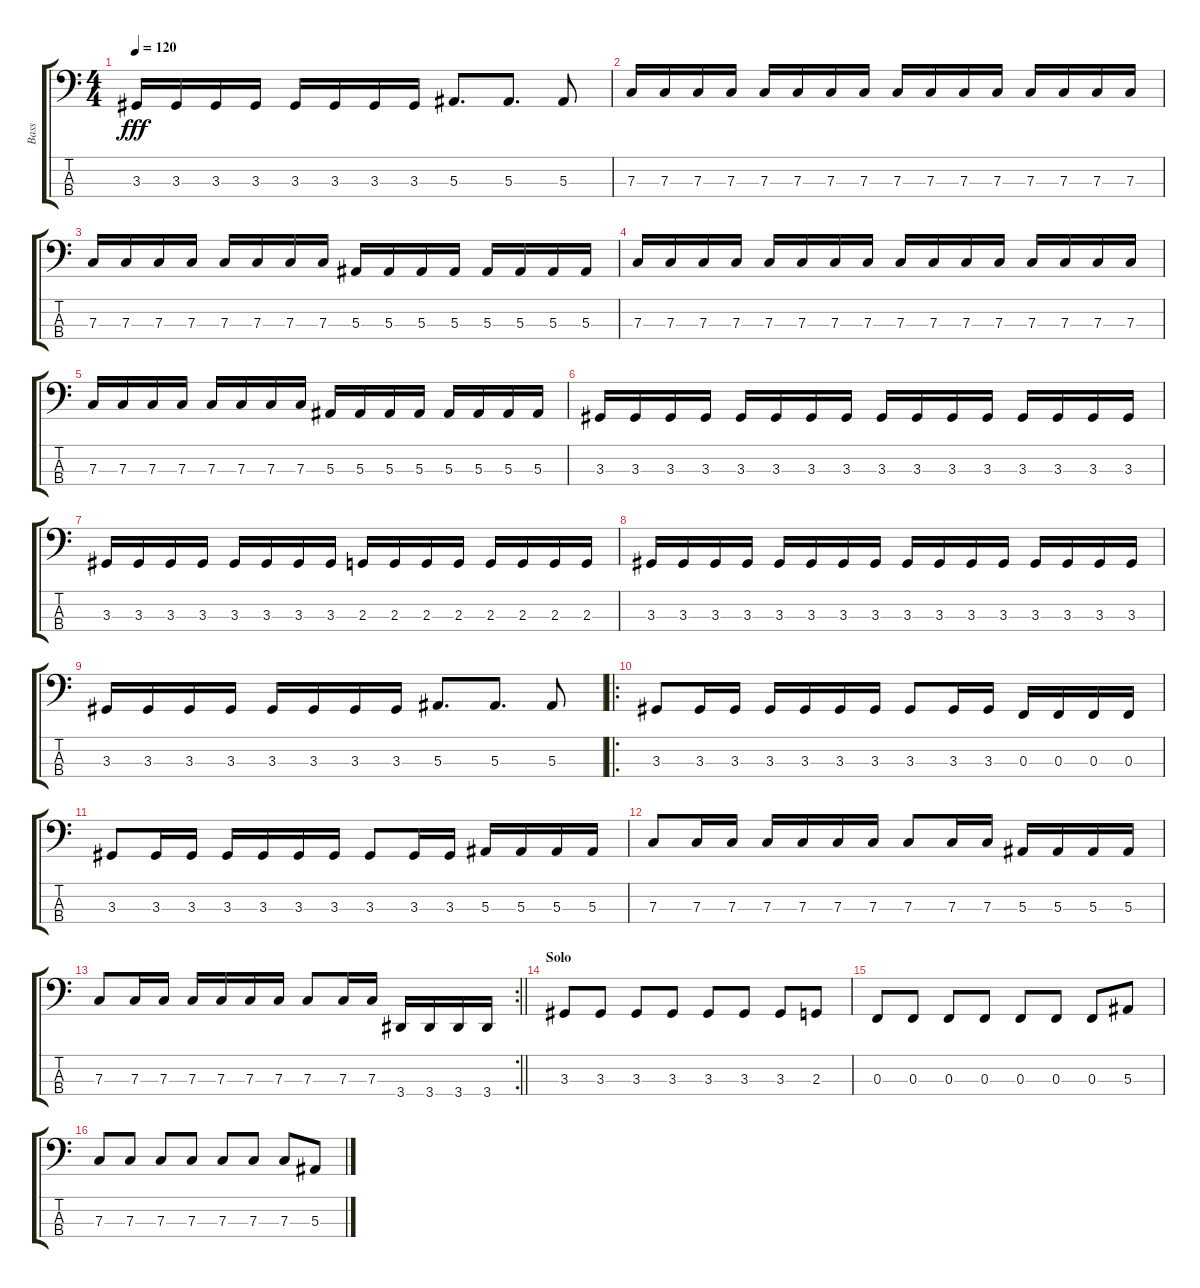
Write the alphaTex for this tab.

\track ("Bass" "Bass") {instrument electricbassfinger}
\staff {score tabs}
\tuning (Eb2 Bb1 F1 C1) {hide}
\ts (4 4)
\tempo 120
\clef f4
\ks c
3.3.16{dy fff} 3.3.16 3.3.16 3.3.16 3.3.16 3.3.16 3.3.16 3.3.16 5.3.8{d} 5.3.8{d} 5.3.8 |
7.3.16 7.3.16 7.3.16 7.3.16 7.3.16 7.3.16 7.3.16 7.3.16 7.3.16 7.3.16 7.3.16 7.3.16 7.3.16 7.3.16 7.3.16 7.3.16 |
7.3.16 7.3.16 7.3.16 7.3.16 7.3.16 7.3.16 7.3.16 7.3.16 5.3.16 5.3.16 5.3.16 5.3.16 5.3.16 5.3.16 5.3.16 5.3.16 |
7.3.16 7.3.16 7.3.16 7.3.16 7.3.16 7.3.16 7.3.16 7.3.16 7.3.16 7.3.16 7.3.16 7.3.16 7.3.16 7.3.16 7.3.16 7.3.16 |
7.3.16 7.3.16 7.3.16 7.3.16 7.3.16 7.3.16 7.3.16 7.3.16 5.3.16 5.3.16 5.3.16 5.3.16 5.3.16 5.3.16 5.3.16 5.3.16 |
3.3.16 3.3.16 3.3.16 3.3.16 3.3.16 3.3.16 3.3.16 3.3.16 3.3.16 3.3.16 3.3.16 3.3.16 3.3.16 3.3.16 3.3.16 3.3.16 |
3.3.16 3.3.16 3.3.16 3.3.16 3.3.16 3.3.16 3.3.16 3.3.16 2.3.16 2.3.16 2.3.16 2.3.16 2.3.16 2.3.16 2.3.16 2.3.16 |
3.3.16 3.3.16 3.3.16 3.3.16 3.3.16 3.3.16 3.3.16 3.3.16 3.3.16 3.3.16 3.3.16 3.3.16 3.3.16 3.3.16 3.3.16 3.3.16 |
3.3.16 3.3.16 3.3.16 3.3.16 3.3.16 3.3.16 3.3.16 3.3.16 5.3.8{d} 5.3.8{d} 5.3.8 |
\ro
3.3.8 3.3.16 3.3.16 3.3.16 3.3.16 3.3.16 3.3.16 3.3.8 3.3.16 3.3.16 0.3.16 0.3.16 0.3.16 0.3.16 |
3.3.8 3.3.16 3.3.16 3.3.16 3.3.16 3.3.16 3.3.16 3.3.8 3.3.16 3.3.16 5.3.16 5.3.16 5.3.16 5.3.16 |
7.3.8 7.3.16 7.3.16 7.3.16 7.3.16 7.3.16 7.3.16 7.3.8 7.3.16 7.3.16 5.3.16 5.3.16 5.3.16 5.3.16 |
\rc 2
\barLineRight lightlight
7.3.8 7.3.16 7.3.16 7.3.16 7.3.16 7.3.16 7.3.16 7.3.8 7.3.16 7.3.16 3.4.16 3.4.16 3.4.16 3.4.16 |
\section ("" "Solo")
3.3.8 3.3.8 3.3.8 3.3.8 3.3.8 3.3.8 3.3.8 2.3.8 |
0.3.8 0.3.8 0.3.8 0.3.8 0.3.8 0.3.8 0.3.8 5.3.8 |
7.3.8 7.3.8 7.3.8 7.3.8 7.3.8 7.3.8 7.3.8 5.3.8
